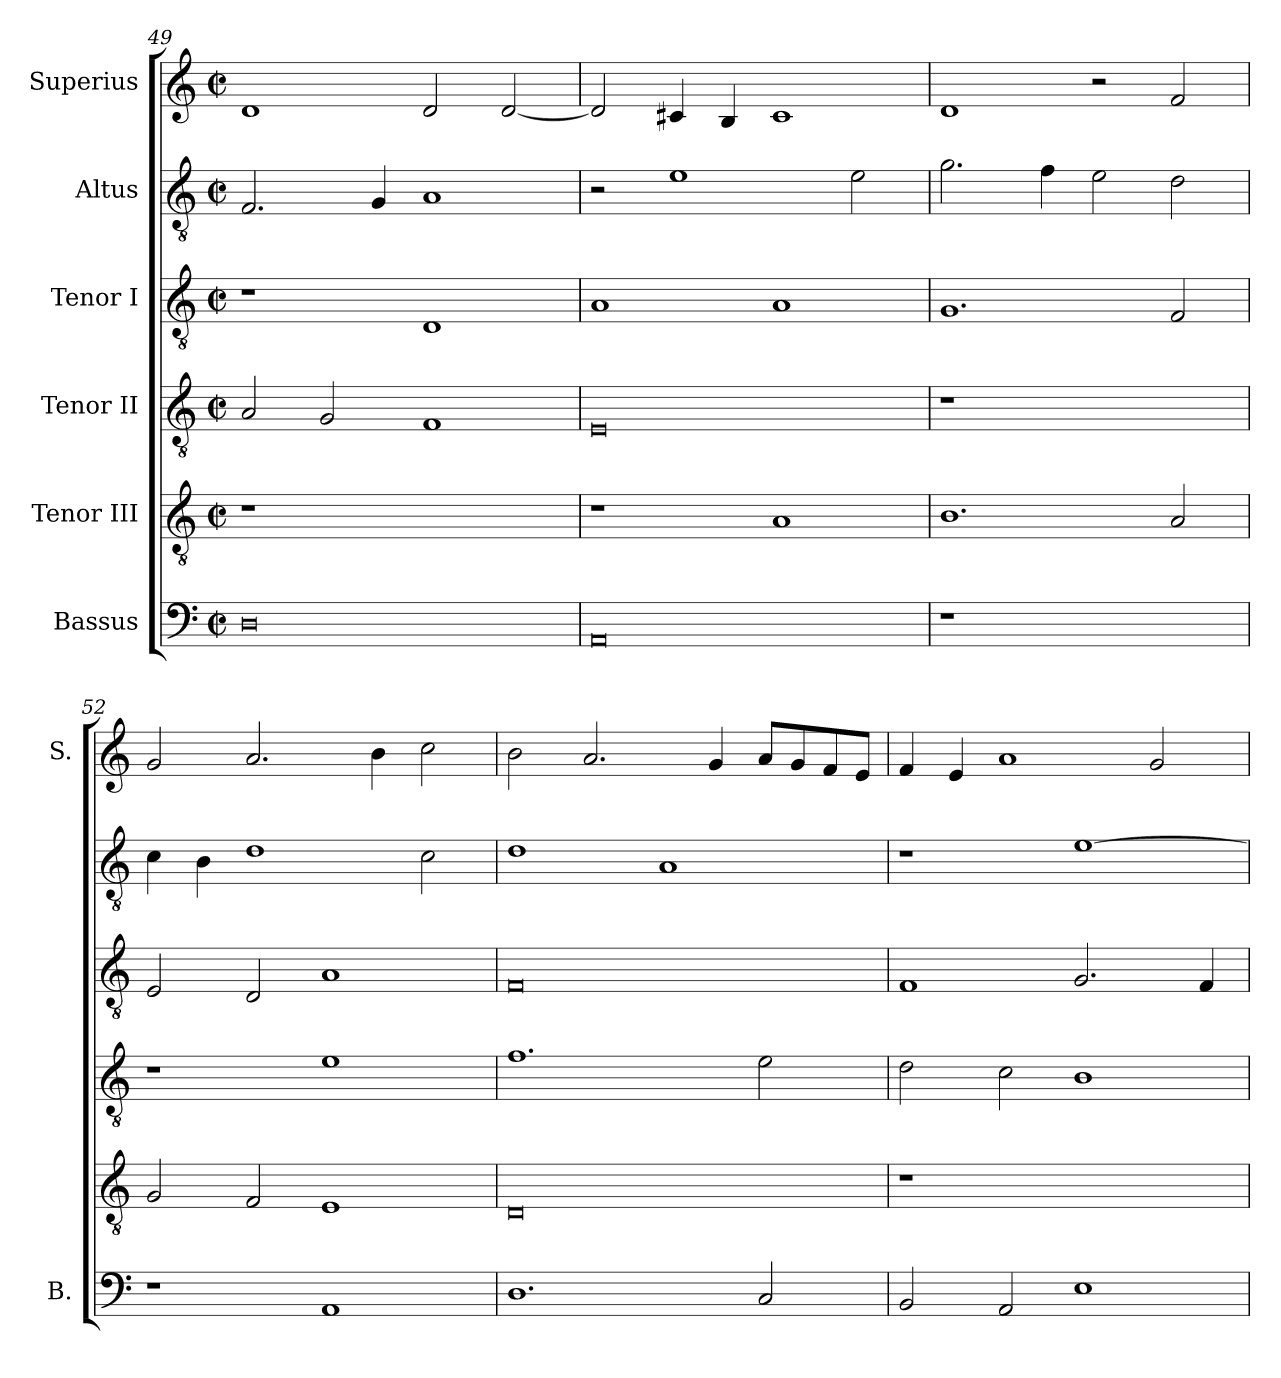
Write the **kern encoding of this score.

**kern	**kern	**kern	**kern	**kern	**kern
*part6	*part5	*part4	*part3	*part2	*part1
*staff6	*staff5	*staff4	*staff3	*staff2	*staff1
*I"Bassus	*I"Tenor III	*I"Tenor II	*I"Tenor I	*I"Altus	*I"Superius
*I'B.	*	*	*	*	*I'S.
*clefF4	*clefGv2	*clefGv2	*clefGv2	*clefGv2	*clefG2
*	*ITrd7c12	*ITrd7c12	*ITrd7c12	*ITrd7c12	*
*k[]	*k[]	*k[]	*k[]	*k[]	*k[]
*C:	*C:	*C:	*C:	*C:	*C:
*M2/2	*M2/2	*M2/2	*M2/2	*M2/2	*M2/2
*met(c|)	*met(c|)	*met(c|)	*met(c|)	*met(c|)	*met(c|)
=49	=49	=49	=49	=49	=49
!	!LO:N:vis=1	!	!	!	!
0Di	1r	2AAi/	1r	2.FFi/	1di
.	.	2GGi/	.	.	.
.	.	.	.	4GGi/	.
.	1ryy	1FFi	1DDi	1AAi	2di/
.	.	.	.	.	[<2di/
=50	=50	=50	=50	=50	=50
0AAi	1r	0EEi	1AAi	2r	2di/]
.	.	.	.	1Ei	4c#Xi/
.	.	.	.	.	4Bi/
.	1AAi	.	1AAi	.	1c#i
.	.	.	.	2Ei\	.
=51	=51	=51	=51	=51	=51
!LO:N:vis=1	!	!LO:N:vis=1	!	!	!
1r	1.BBi	1r	1.GGi	2.Gi\	1di
.	.	.	.	4Fi\	.
1ryy	.	1ryy	.	2Ei\	2r
.	2AAi/	.	2FFi/	2Di\	2fi/
=52	=52	=52	=52	=52	=52
1r	2GGi/	1r	2EEi/	4Ci\	2gi/
.	.	.	.	4BBi\	.
.	2FFi/	.	2DDi/	1Di	2.ai/
1AAi	1EEi	1Ei	1AAi	.	.
.	.	.	.	.	4bi\
.	.	.	.	2Ci\	2cci\
!!LO:PB:g=z
=53	=53	=53	=53	=53	=53
1.Di	0DDi	1.Fi	0FFi	1Di	2bi\
.	.	.	.	.	2.ai/
.	.	.	.	1AAi	.
.	.	.	.	.	4gi/
2Ci/	.	2Ei\	.	.	8ai/L
.	.	.	.	.	8gi/
.	.	.	.	.	8fi/
.	.	.	.	.	8ei/J
=54	=54	=54	=54	=54	=54
!	!LO:N:vis=1	!	!	!	!
2BBi/	1r	2Di\	1FFi	1r	4fi/
.	.	.	.	.	4ei/
2AAi/	.	2Ci\	.	.	1ai
1Ei	1ryy	1BBi	2.GGi/	[>1Ei	.
.	.	.	.	.	2gi/
.	.	.	4FFi/	.	.
=	=	=	=	=	=
*-	*-	*-	*-	*-	*-
